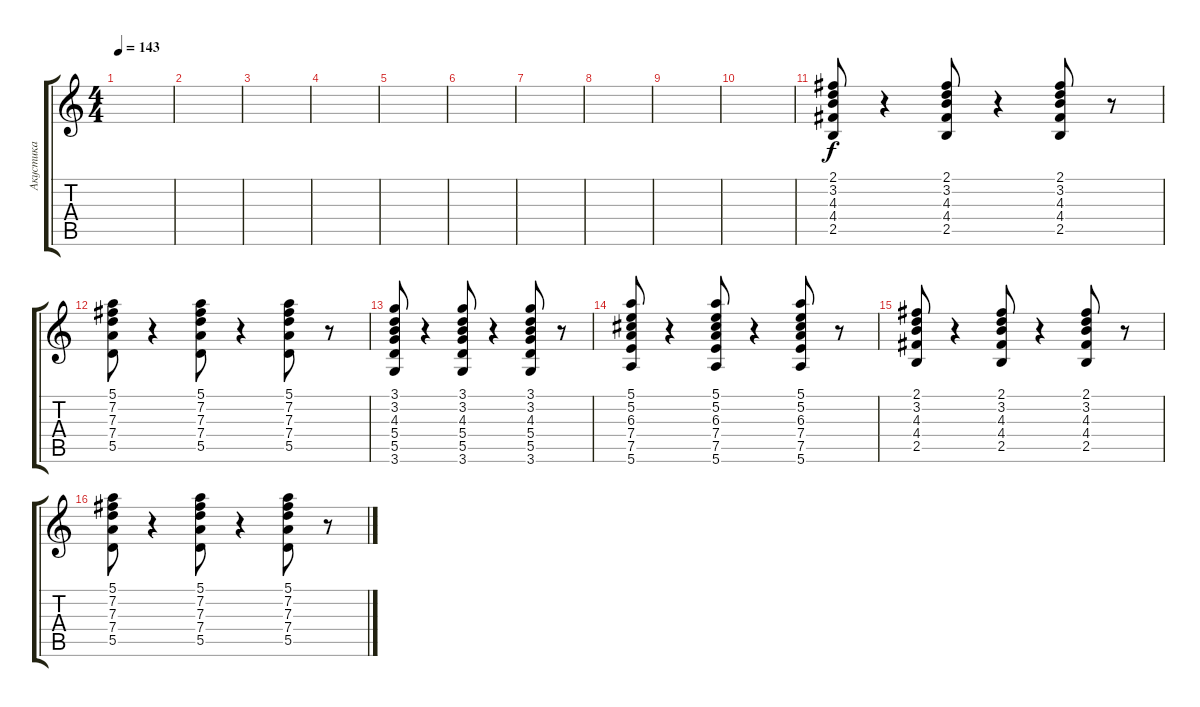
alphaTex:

\track ("Акустика" "Акустика") {instrument electricguitarclean}
\staff {score tabs}
\tuning (E4 B3 G3 D3 A2 E2) {hide}
\ts (4 4)
\tempo 143
\clef g2
\ks c
|
|
|
|
|
|
|
|
|
|
(2.1 3.2 4.3 4.4 2.5).8 r.4 (2.1 3.2 4.3 4.4 2.5).8 r.4 (2.1 3.2 4.3 4.4 2.5).8 r.8 |
(5.1 7.2 7.3 7.4 5.5).8 r.4 (5.1 7.2 7.3 7.4 5.5).8 r.4 (5.1 7.2 7.3 7.4 5.5).8 r.8 |
(3.1 3.2 4.3 5.4 5.5 3.6).8 r.4 (3.1 3.2 4.3 5.4 5.5 3.6).8 r.4 (3.1 3.2 4.3 5.4 5.5 3.6).8 r.8 |
(5.1 5.2 6.3 7.4 7.5 5.6).8 r.4 (5.1 5.2 6.3 7.4 7.5 5.6).8 r.4 (5.1 5.2 6.3 7.4 7.5 5.6).8 r.8 |
(2.1 3.2 4.3 4.4 2.5).8 r.4 (2.1 3.2 4.3 4.4 2.5).8 r.4 (2.1 3.2 4.3 4.4 2.5).8 r.8 |
(5.1 7.2 7.3 7.4 5.5).8 r.4 (5.1 7.2 7.3 7.4 5.5).8 r.4 (5.1 7.2 7.3 7.4 5.5).8 r.8
